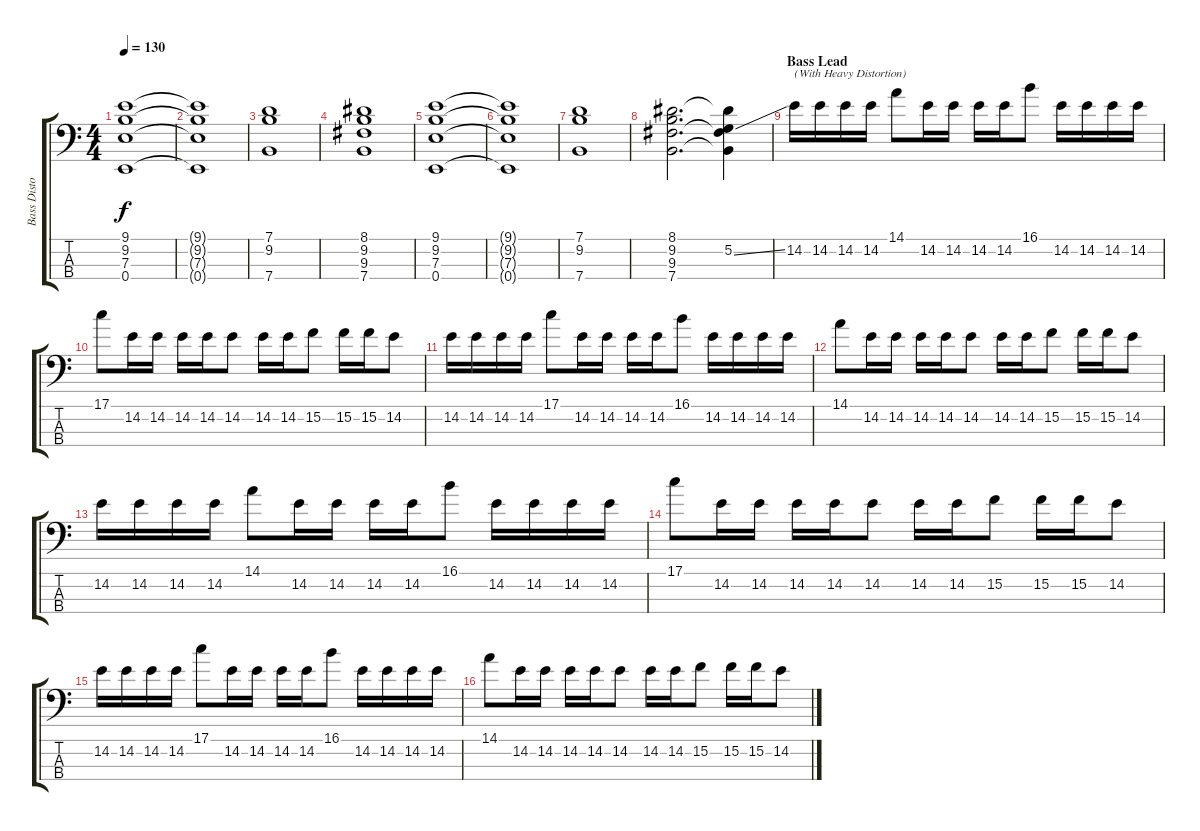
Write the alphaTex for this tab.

\track ("Bass Distortion Effect I" "Bass Disto") {instrument distortionguitar}
\staff {score tabs}
\tuning (G2 D2 A1 E1) {hide}
\ts (4 4)
\tempo 130
\clef f4
\ks c
(9.1 9.2 7.3 0.4).1{dy f} |
(9.1{t} 9.2{t} 7.3{t} 0.4{t}).1 |
(7.1 9.2 7.4).1 |
(8.1 9.2 9.3 7.4).1 |
(9.1 9.2 7.3 0.4).1 |
(9.1{t} 9.2{t} 7.3{t} 0.4{t}).1 |
(7.1 9.2 7.4).1 |
(8.1 9.2 9.3 7.4).2{d} (8.1{t} 5.2{ss} 9.3{t} 7.4{t}).4 |
\section ("" "Bass Lead")
14.2.16{txt "(With Heavy Distortion)"} 14.2.16 14.2.16 14.2.16 14.1.8 14.2.16 14.2.16 14.2.16 14.2.16 16.1.8 14.2.16 14.2.16 14.2.16 14.2.16 |
17.1.8 14.2.16 14.2.16 14.2.16 14.2.16 14.2.8 14.2.16 14.2.16 15.2.8 15.2.16 15.2.16 14.2.8 |
14.2.16 14.2.16 14.2.16 14.2.16 17.1.8 14.2.16 14.2.16 14.2.16 14.2.16 16.1.8 14.2.16 14.2.16 14.2.16 14.2.16 |
14.1.8 14.2.16 14.2.16 14.2.16 14.2.16 14.2.8 14.2.16 14.2.16 15.2.8 15.2.16 15.2.16 14.2.8 |
14.2.16 14.2.16 14.2.16 14.2.16 14.1.8 14.2.16 14.2.16 14.2.16 14.2.16 16.1.8 14.2.16 14.2.16 14.2.16 14.2.16 |
17.1.8 14.2.16 14.2.16 14.2.16 14.2.16 14.2.8 14.2.16 14.2.16 15.2.8 15.2.16 15.2.16 14.2.8 |
14.2.16 14.2.16 14.2.16 14.2.16 17.1.8 14.2.16 14.2.16 14.2.16 14.2.16 16.1.8 14.2.16 14.2.16 14.2.16 14.2.16 |
14.1.8 14.2.16 14.2.16 14.2.16 14.2.16 14.2.8 14.2.16 14.2.16 15.2.8 15.2.16 15.2.16 14.2.8
